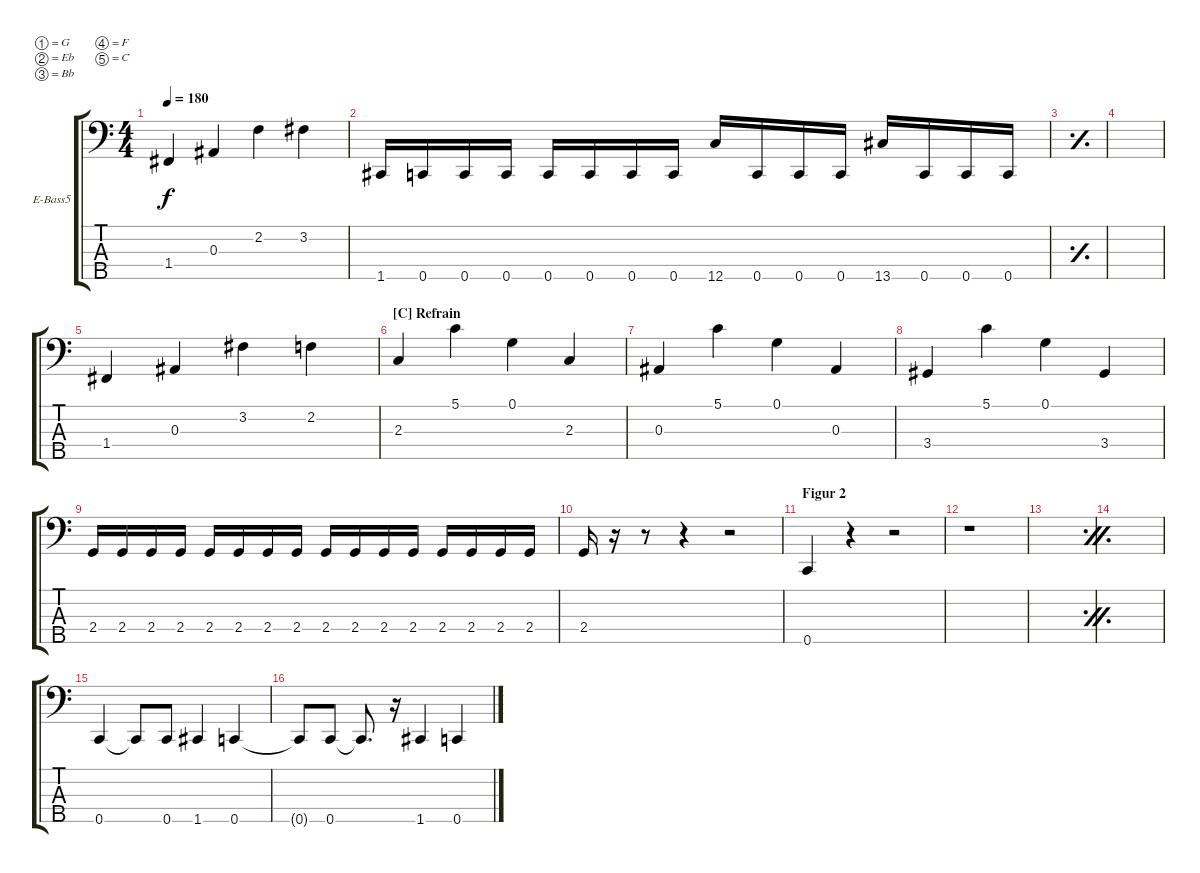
\defaultSystemsLayout 4
\bracketExtendMode groupsimilarinstruments
\firstSystemTrackNameOrientation horizontal
\otherSystemsTrackNameOrientation horizontal
\track ("Electric Bass" "E-Bass5") {instrument electricbassfinger}
\staff {score tabs}
\tuning (G2 Eb2 Bb1 F1 C1)
\ts (4 4)
\tempo 180
\clef f4
\ks c
1.4.4{dy f} 0.3.4 2.2.4 3.2.4 |
1.5.16 0.5.16 0.5.16 0.5.16 0.5.16 0.5.16 0.5.16 0.5.16 12.5.16 0.5.16 0.5.16 0.5.16 13.5.16 0.5.16 0.5.16 0.5.16 |
\simile simple
|
|
\simile none
1.4.4 0.3.4 3.2.4 2.2.4 |
\section ("C" "Refrain")
2.3.4 5.1.4 0.1.4 2.3.4 |
0.3.4 5.1.4 0.1.4 0.3.4 |
3.4.4 5.1.4 0.1.4 3.4.4 |
2.4.16 2.4.16 2.4.16 2.4.16 2.4.16 2.4.16 2.4.16 2.4.16 2.4.16 2.4.16 2.4.16 2.4.16 2.4.16 2.4.16 2.4.16 2.4.16 |
2.4.16 r.16 r.8 r.4 r.2 |
\section ("" "Figur 2")
0.5.4 r.4 r.2 |
r.1 |
\simile firstofdouble
|
\simile secondofdouble
|
\simile none
0.5.4 0.5{t}.8 0.5.8 1.5.4 0.5.4 |
0.5{t}.8 0.5.8 0.5{t}.8{d} r.16 1.5.4 0.5.4
